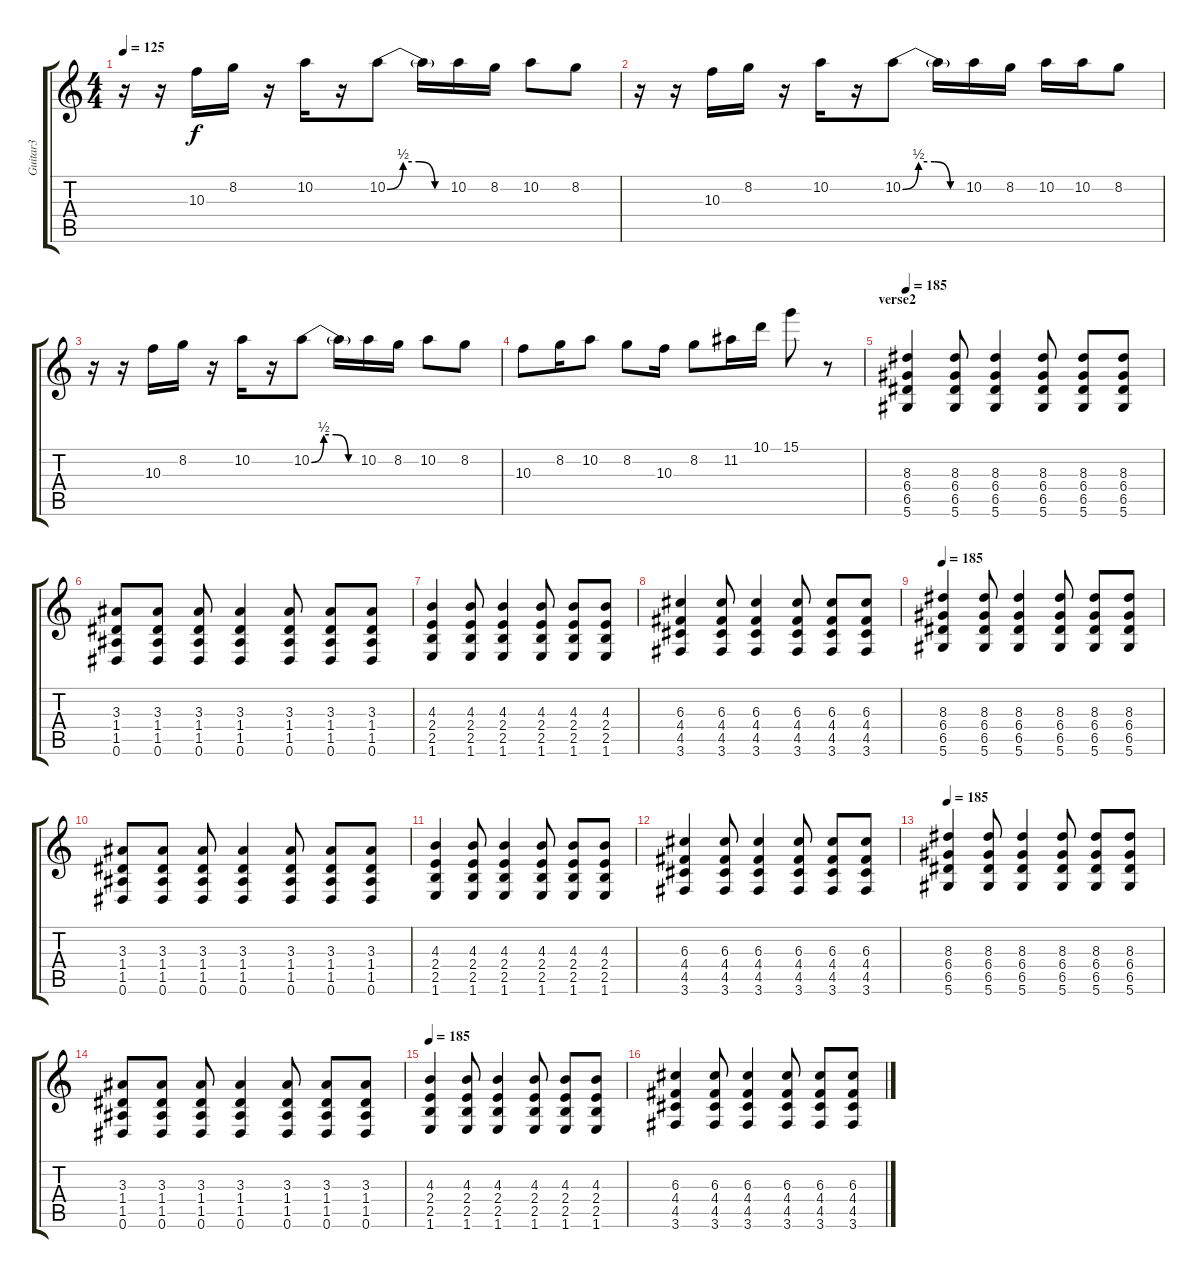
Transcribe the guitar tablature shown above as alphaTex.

\track ("Guitar3" "Guitar3") {instrument distortionguitar}
\staff {score tabs}
\tuning (E4 B3 G3 D3 A2 Eb2) {hide}
\ts (4 4)
\tempo 125
\clef g2
\ks c
r.16{dy f} r.16 10.3.16 8.2.16 r.16 10.2.16 r.16 10.2{be (custom 0 0 15 2 30 2 45 0 60 0)}.8 10.2{t}.16 10.2.16 8.2.16 10.2.8 8.2.8 |
r.16 r.16 10.3.16 8.2.16 r.16 10.2.16 r.16 10.2{be (custom 0 0 15 2 30 2 45 0 60 0)}.8 10.2{t}.16 10.2.16 8.2.16 10.2.16 10.2.16 8.2.8 |
r.16 r.16 10.3.16 8.2.16 r.16 10.2.16 r.16 10.2{be (custom 0 0 15 2 30 2 45 0 60 0)}.8 10.2{t}.16 10.2.16 8.2.16 10.2.8 8.2.8 |
10.3.8 8.2.16 10.2.8 8.2.8 10.3.16 8.2.8 11.2.16 10.1.16 15.1.8 r.8 |
\section ("" "verse2")
\tempo 185
(8.3 6.4 6.5 5.6).4{volume 13 instrument distortionguitar} (8.3 6.4 6.5 5.6).8 (8.3 6.4 6.5 5.6).4 (8.3 6.4 6.5 5.6).8 (8.3 6.4 6.5 5.6).8 (8.3 6.4 6.5 5.6).8 |
(3.3 1.4 1.5 0.6).8 (3.3 1.4 1.5 0.6).8 (3.3 1.4 1.5 0.6).8 (3.3 1.4 1.5 0.6).4 (3.3 1.4 1.5 0.6).8 (3.3 1.4 1.5 0.6).8 (3.3 1.4 1.5 0.6).8 |
(4.3 2.4 2.5 1.6).4 (4.3 2.4 2.5 1.6).8 (4.3 2.4 2.5 1.6).4 (4.3 2.4 2.5 1.6).8 (4.3 2.4 2.5 1.6).8 (4.3 2.4 2.5 1.6).8 |
(6.3 4.4 4.5 3.6).4 (6.3 4.4 4.5 3.6).8 (6.3 4.4 4.5 3.6).4 (6.3 4.4 4.5 3.6).8 (6.3 4.4 4.5 3.6).8 (6.3 4.4 4.5 3.6).8 |
\tempo 185
(8.3 6.4 6.5 5.6).4 (8.3 6.4 6.5 5.6).8 (8.3 6.4 6.5 5.6).4 (8.3 6.4 6.5 5.6).8 (8.3 6.4 6.5 5.6).8 (8.3 6.4 6.5 5.6).8 |
(3.3 1.4 1.5 0.6).8 (3.3 1.4 1.5 0.6).8 (3.3 1.4 1.5 0.6).8 (3.3 1.4 1.5 0.6).4 (3.3 1.4 1.5 0.6).8 (3.3 1.4 1.5 0.6).8 (3.3 1.4 1.5 0.6).8 |
(4.3 2.4 2.5 1.6).4 (4.3 2.4 2.5 1.6).8 (4.3 2.4 2.5 1.6).4 (4.3 2.4 2.5 1.6).8 (4.3 2.4 2.5 1.6).8 (4.3 2.4 2.5 1.6).8 |
(6.3 4.4 4.5 3.6).4 (6.3 4.4 4.5 3.6).8 (6.3 4.4 4.5 3.6).4 (6.3 4.4 4.5 3.6).8 (6.3 4.4 4.5 3.6).8 (6.3 4.4 4.5 3.6).8 |
\tempo 185
(8.3 6.4 6.5 5.6).4 (8.3 6.4 6.5 5.6).8 (8.3 6.4 6.5 5.6).4 (8.3 6.4 6.5 5.6).8 (8.3 6.4 6.5 5.6).8 (8.3 6.4 6.5 5.6).8 |
(3.3 1.4 1.5 0.6).8 (3.3 1.4 1.5 0.6).8 (3.3 1.4 1.5 0.6).8 (3.3 1.4 1.5 0.6).4 (3.3 1.4 1.5 0.6).8 (3.3 1.4 1.5 0.6).8 (3.3 1.4 1.5 0.6).8 |
\tempo 185
(4.3 2.4 2.5 1.6).4 (4.3 2.4 2.5 1.6).8 (4.3 2.4 2.5 1.6).4 (4.3 2.4 2.5 1.6).8 (4.3 2.4 2.5 1.6).8 (4.3 2.4 2.5 1.6).8 |
(6.3 4.4 4.5 3.6).4 (6.3 4.4 4.5 3.6).8 (6.3 4.4 4.5 3.6).4 (6.3 4.4 4.5 3.6).8 (6.3 4.4 4.5 3.6).8 (6.3 4.4 4.5 3.6).8
